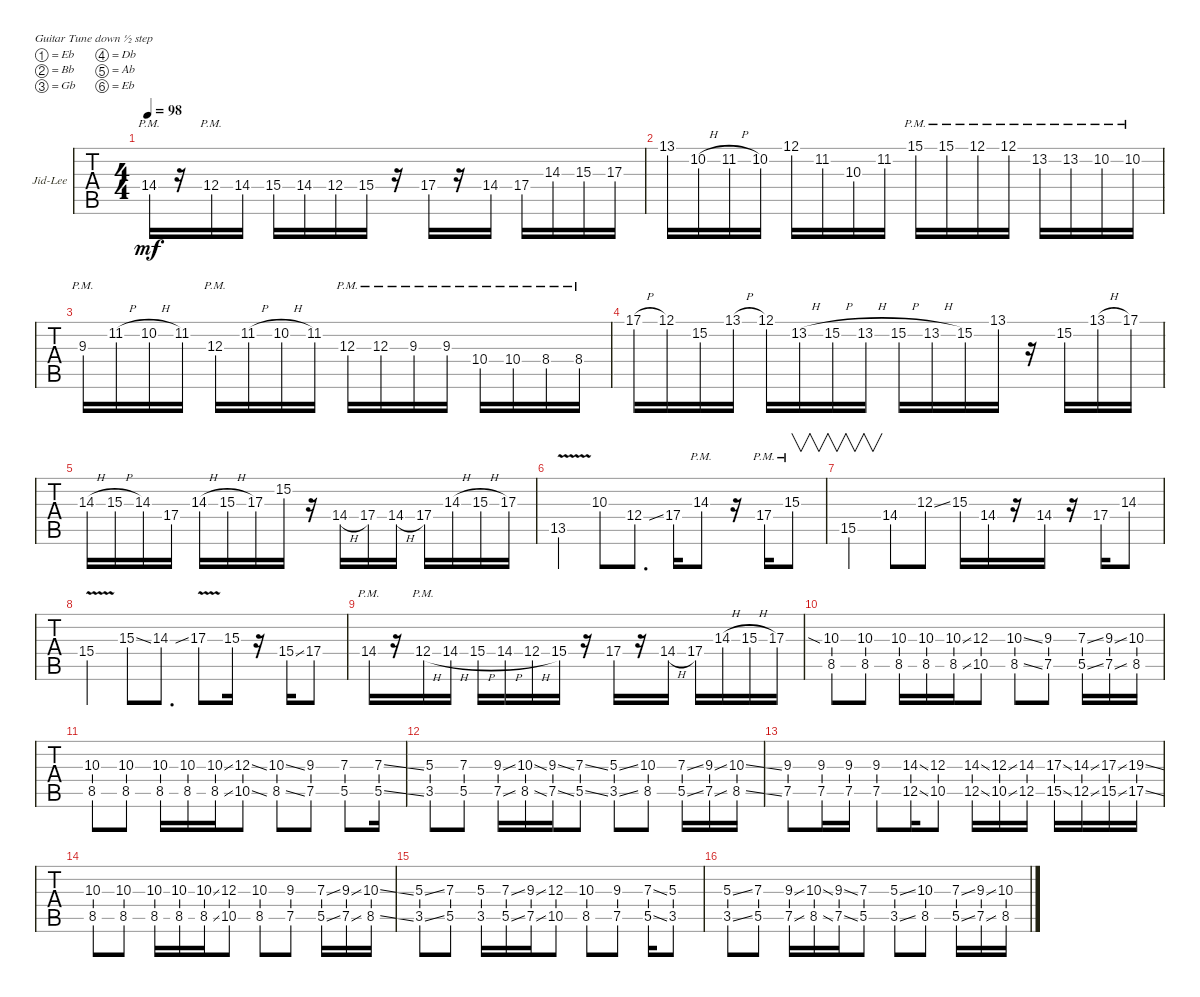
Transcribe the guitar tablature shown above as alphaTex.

\defaultSystemsLayout 4
\bracketExtendMode groupsimilarinstruments
\firstSystemTrackNameOrientation horizontal
\otherSystemsTrackNameOrientation horizontal
\track ("Jid-Lee" "Jid-Lee") {instrument distortionguitar}
\staff {tabs}
\tuning (Eb4 Bb3 Gb3 Db3 Ab2 Eb2)
\ts (4 4)
\tempo 98
\clef g2
\ks c
14.4{pm}.16{dy mf} r.16 12.4{pm}.16 14.4.16 15.4.16 14.4.16 12.4.16 15.4.16 r.16 17.4.16 r.16 14.4.16 17.4.16 14.3.16 15.3.16 17.3.16 |
\scale
0.333333 13.1.16 10.2{h}.16 11.2{h}.16 10.2.16 12.1.16 11.2.16 10.3.16 11.2.16 15.1{pm}.16 15.1{pm}.16 12.1{pm}.16 12.1{pm}.16 13.2{pm}.16 13.2{pm}.16 10.2{pm}.16 10.2{pm}.16 |
\scale
0.333333 9.3{pm}.16 11.2{h}.16 10.2{h}.16 11.2.16 12.3{pm}.16 11.2{h}.16 10.2{h}.16 11.2.16 12.3{pm}.16 12.3{pm}.16 9.3{pm}.16 9.3{pm}.16 10.4{pm}.16 10.4{pm}.16 8.4{pm}.16 8.4{pm}.16 |
\scale
0.333333 17.1{h}.16 12.1.16 15.2.16 13.1{h}.16 12.1.16 13.2{h}.16 15.2{h}.16 13.2{h}.16 15.2{h}.16 13.2{h}.16 15.2.16 13.1.16 r.16 15.2.16 13.1{h}.16 17.1.16 |
\scale
0.333333 14.3{h}.16 15.3{h}.16 14.3.16 17.4.16 14.3{h}.16 15.3{h}.16 17.3.16 15.2.16 r.16 14.4{h}.16 17.4.16 14.4{h}.16 17.4.16 14.3{h}.16 15.3{h}.16 17.3.16 |
\scale
0.333333 13.5{v}.4 10.3.8 12.4{ss}.8{d} 17.4.16 14.3{pm}.8 r.16 17.4{pm}.16 15.3{pm}.8{v} |
\scale
0.333333 15.5.4{v} 14.4.8 12.3{ss}.8 15.3.16 14.4.16 r.16 14.4.16 r.16 17.4.16 14.3.8 |
\scale
0.333333 15.4{v}.4 15.3{ss}.8 14.3{ss}.8{d} 17.3{v}.8 15.3.16 r.16 15.4{ss}.16 17.4.8 |
\scale
0.333333 14.4{pm}.16 r.16 12.4{h pm}.16 14.4{h}.16 15.4{h}.16 14.4{h}.16 12.4{h}.16 15.4.16 r.16 17.4.16 r.16 14.4{h}.16 17.4.16 14.3{h}.16 15.3{h}.16 17.3.16 |
\scale
0.333333 (8.5 10.3{sia}).8 (8.5 10.3).8 (8.5 10.3).16 (8.5 10.3).16 (8.5{ss} 10.3{ss}).16 (10.5 12.3).8 (10.3{ss} 8.5{ss}).8 (7.5 9.3).8 (7.3{ss} 5.5{ss}).16 (9.3{ss} 7.5{ss}).16 (8.5 10.3).16 |
\scale
0.333333 (8.5 10.3).8 (8.5 10.3).8 (8.5 10.3).16 (8.5 10.3).16 (8.5{ss} 10.3{ss}).16 (10.5{ss} 12.3{ss}).8 (10.3{ss} 8.5{ss}).8 (7.5 9.3).8 (7.3 5.5).8 (7.3{ss} 5.5{ss}).16 |
\scale
0.333333 (3.5 5.3).8 (7.3 5.5).8 (7.5{ss} 9.3{ss}).16 (10.3{ss} 8.5{ss}).16 (7.5{ss} 9.3{ss}).16 (5.5{ss} 7.3{ss}).8 (3.5{ss} 5.3{ss}).8 (8.5 10.3).8 (5.5{ss} 7.3{ss}).16 (9.3{ss} 7.5{ss}).16 (8.5{ss} 10.3{ss}).16 |
\scale
0.333333 (7.5 9.3).8 (7.5 9.3).16 (7.5 9.3).16 (7.5 9.3).8 (12.5{ss} 14.3{ss}).16 (10.5 12.3).8 (12.5{ss} 14.3{ss}).16 (10.5{ss} 12.3{ss}).16 (12.5 14.3).16 (15.5{ss} 17.3{ss}).16 (12.5{ss} 14.3{ss}).16 (15.5{ss} 17.3{ss}).16 (17.5{ss} 19.3{ss}).16 |
\scale
0.333333 (8.5 10.3).8 (8.5 10.3).8 (8.5 10.3).16 (8.5 10.3).16 (8.5{ss} 10.3{ss}).16 (10.5 12.3).8 (10.3 8.5).8 (7.5 9.3).8 (7.3{ss} 5.5{ss}).16 (9.3{ss} 7.5{ss}).16 (8.5{ss} 10.3{ss}).16 |
\scale
0.333333 (3.5{ss} 5.3{ss}).8 (5.5 7.3).8 (3.5 5.3).16 (5.5{ss} 7.3{ss}).16 (7.5{ss} 9.3{ss}).16 (10.5 12.3).8 (10.3 8.5).8 (7.5 9.3).8 (7.3{ss} 5.5{ss}).16 (5.3 3.5).8 |
\scale
0.333333 (3.5{ss} 5.3{ss}).8 (7.3 5.5).8 (7.5{ss} 9.3{ss}).16 (10.3{ss} 8.5{ss}).16 (7.5{ss} 9.3{ss}).16 (5.5 7.3).8 (3.5{ss} 5.3{ss}).8 (8.5 10.3).8 (5.5{ss} 7.3{ss}).16 (9.3{ss} 7.5{ss}).16 (8.5{ss} 10.3{ss}).16
